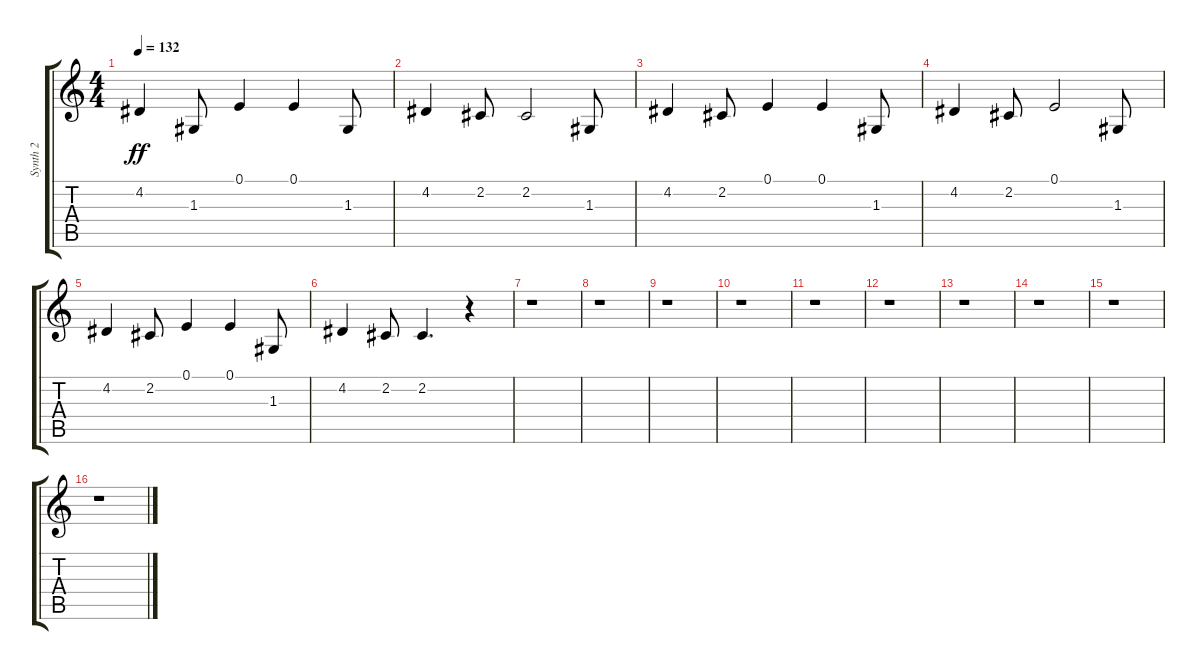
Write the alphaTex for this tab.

\track ("Synth 2" "Synth 2") {instrument lead2sawtooth}
\staff {score tabs}
\tuning (E4 B3 G3 D3 A2 E2) {hide}
\ts (4 4)
\tempo 132
\clef g2
\ks c
4.2.4{dy ff} 1.3.8 0.1.4 0.1.4 1.3.8 |
4.2.4 2.2.8 2.2.2 1.3.8 |
4.2.4 2.2.8 0.1.4 0.1.4 1.3.8 |
4.2.4 2.2.8 0.1.2 1.3.8 |
4.2.4 2.2.8 0.1.4 0.1.4 1.3.8 |
4.2.4 2.2.8 2.2.4{d} r.4 |
r.1 |
r.1 |
r.1 |
r.1 |
r.1 |
r.1 |
r.1 |
r.1 |
r.1 |
r.1
